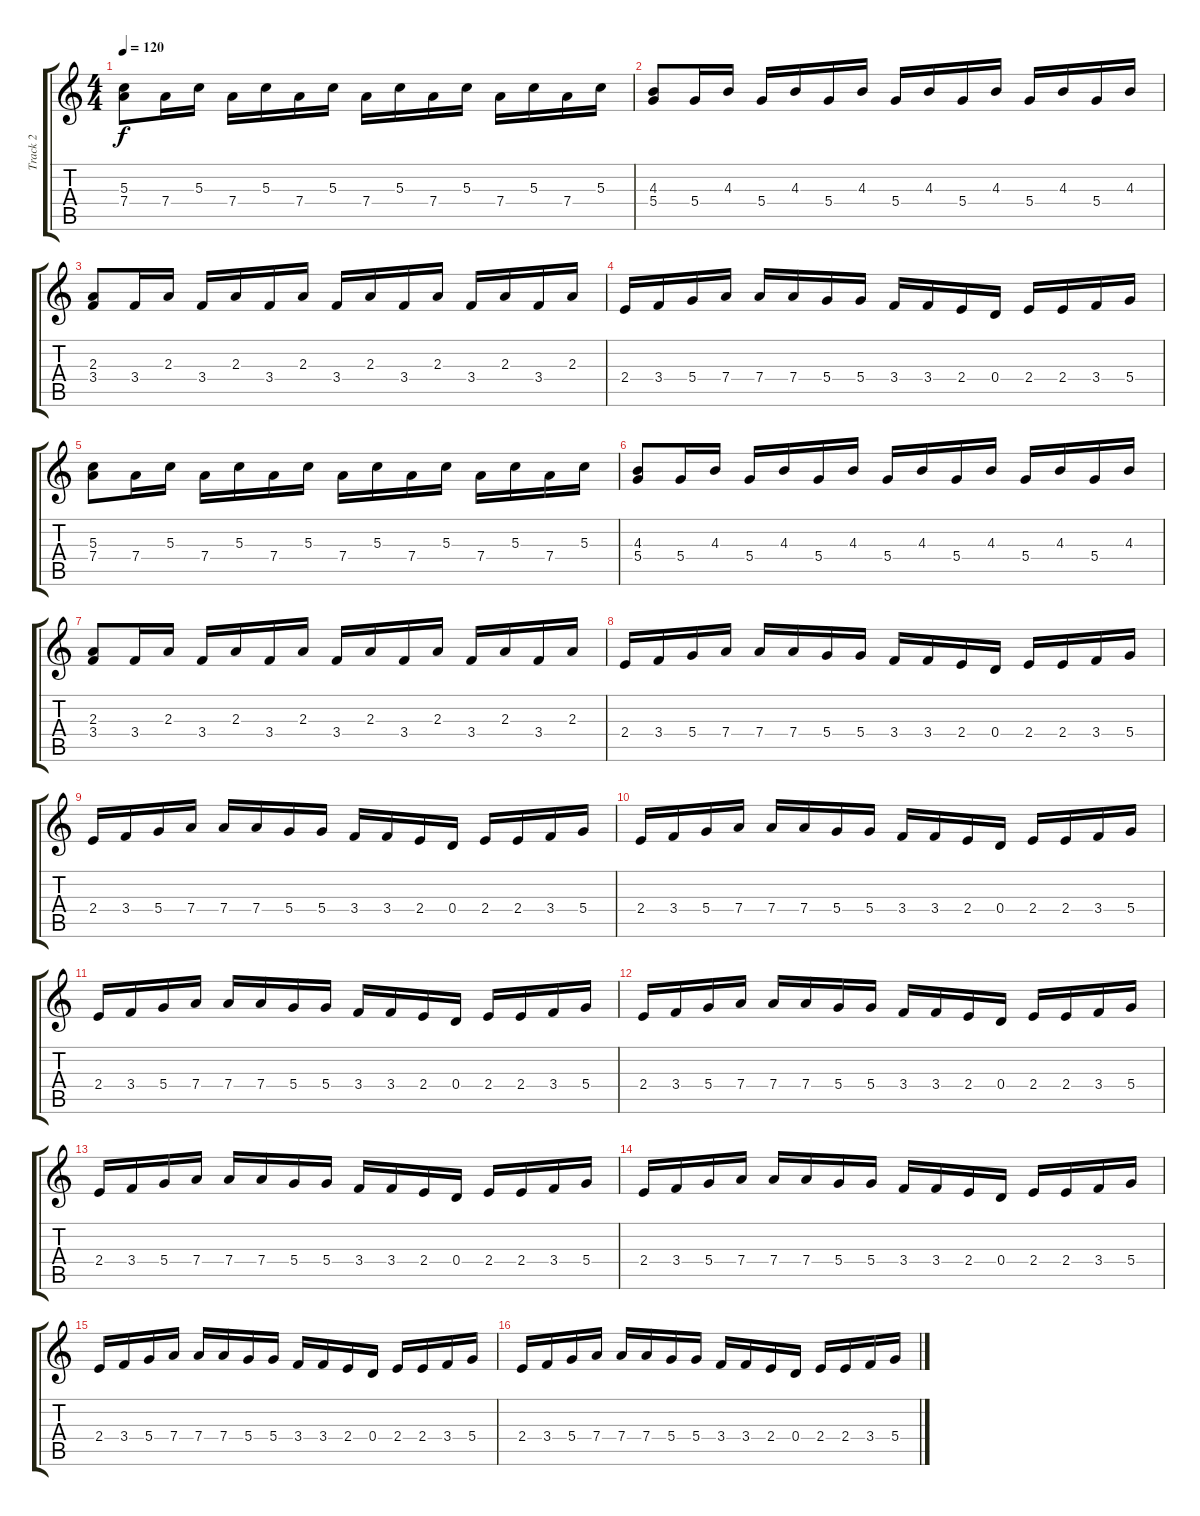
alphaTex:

\track ("Track 2" "Track 2") {instrument overdrivenguitar}
\staff {score tabs}
\tuning (E4 B3 G3 D3 A2 E2) {hide}
\ts (4 4)
\tempo 120
\clef g2
\ks c
(5.3 7.4).8{dy f} 7.4.16 5.3.16 7.4.16 5.3.16 7.4.16 5.3.16 7.4.16 5.3.16 7.4.16 5.3.16 7.4.16 5.3.16 7.4.16 5.3.16 |
(4.3 5.4).8 5.4.16 4.3.16 5.4.16 4.3.16 5.4.16 4.3.16 5.4.16 4.3.16 5.4.16 4.3.16 5.4.16 4.3.16 5.4.16 4.3.16 |
(2.3 3.4).8 3.4.16 2.3.16 3.4.16 2.3.16 3.4.16 2.3.16 3.4.16 2.3.16 3.4.16 2.3.16 3.4.16 2.3.16 3.4.16 2.3.16 |
2.4.16 3.4.16 5.4.16 7.4.16 7.4.16 7.4.16 5.4.16 5.4.16 3.4.16 3.4.16 2.4.16 0.4.16 2.4.16 2.4.16 3.4.16 5.4.16 |
(5.3 7.4).8 7.4.16 5.3.16 7.4.16 5.3.16 7.4.16 5.3.16 7.4.16 5.3.16 7.4.16 5.3.16 7.4.16 5.3.16 7.4.16 5.3.16 |
(4.3 5.4).8 5.4.16 4.3.16 5.4.16 4.3.16 5.4.16 4.3.16 5.4.16 4.3.16 5.4.16 4.3.16 5.4.16 4.3.16 5.4.16 4.3.16 |
(2.3 3.4).8 3.4.16 2.3.16 3.4.16 2.3.16 3.4.16 2.3.16 3.4.16 2.3.16 3.4.16 2.3.16 3.4.16 2.3.16 3.4.16 2.3.16 |
2.4.16 3.4.16 5.4.16 7.4.16 7.4.16 7.4.16 5.4.16 5.4.16 3.4.16 3.4.16 2.4.16 0.4.16 2.4.16 2.4.16 3.4.16 5.4.16 |
2.4.16 3.4.16 5.4.16 7.4.16 7.4.16 7.4.16 5.4.16 5.4.16 3.4.16 3.4.16 2.4.16 0.4.16 2.4.16 2.4.16 3.4.16 5.4.16 |
2.4.16 3.4.16 5.4.16 7.4.16 7.4.16 7.4.16 5.4.16 5.4.16 3.4.16 3.4.16 2.4.16 0.4.16 2.4.16 2.4.16 3.4.16 5.4.16 |
2.4.16 3.4.16 5.4.16 7.4.16 7.4.16 7.4.16 5.4.16 5.4.16 3.4.16 3.4.16 2.4.16 0.4.16 2.4.16 2.4.16 3.4.16 5.4.16 |
2.4.16 3.4.16 5.4.16 7.4.16 7.4.16 7.4.16 5.4.16 5.4.16 3.4.16 3.4.16 2.4.16 0.4.16 2.4.16 2.4.16 3.4.16 5.4.16 |
2.4.16 3.4.16 5.4.16 7.4.16 7.4.16 7.4.16 5.4.16 5.4.16 3.4.16 3.4.16 2.4.16 0.4.16 2.4.16 2.4.16 3.4.16 5.4.16 |
2.4.16 3.4.16 5.4.16 7.4.16 7.4.16 7.4.16 5.4.16 5.4.16 3.4.16 3.4.16 2.4.16 0.4.16 2.4.16 2.4.16 3.4.16 5.4.16 |
2.4.16 3.4.16 5.4.16 7.4.16 7.4.16 7.4.16 5.4.16 5.4.16 3.4.16 3.4.16 2.4.16 0.4.16 2.4.16 2.4.16 3.4.16 5.4.16 |
2.4.16 3.4.16 5.4.16 7.4.16 7.4.16 7.4.16 5.4.16 5.4.16 3.4.16 3.4.16 2.4.16 0.4.16 2.4.16 2.4.16 3.4.16 5.4.16
